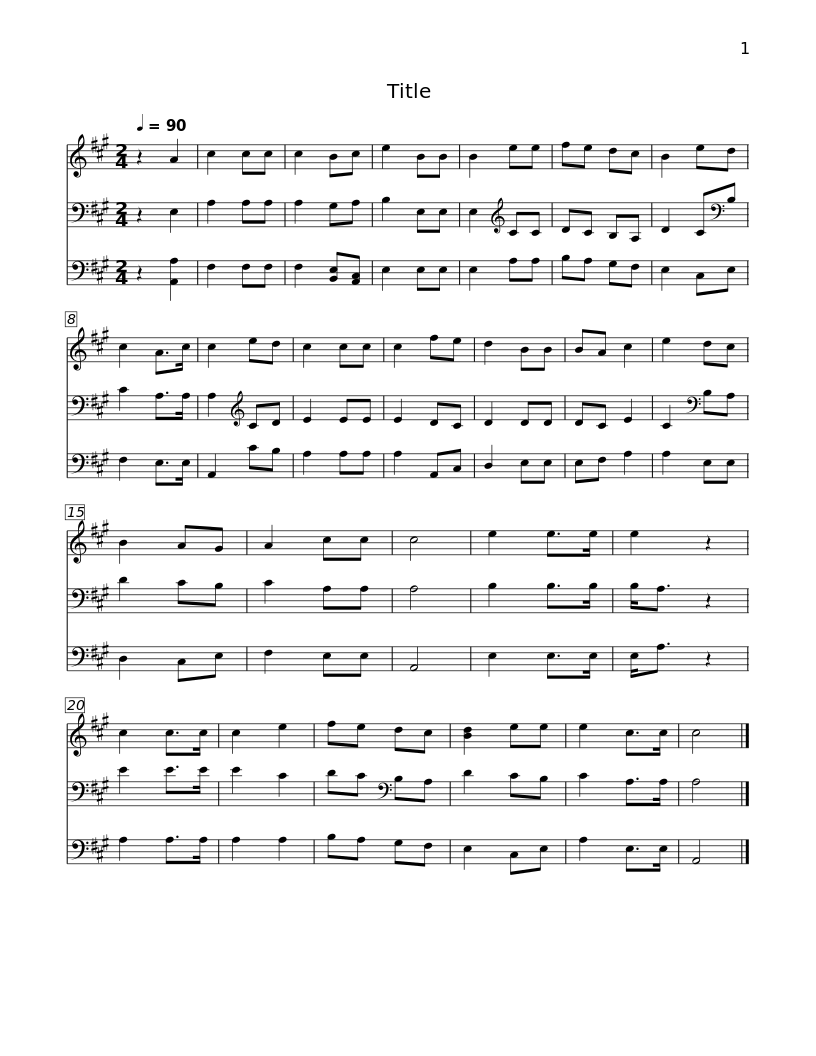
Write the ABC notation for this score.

X:1
%%score 1 2 3
L:1/8
Q:1/4=90
M:2/4
I:linebreak $
K:A
V:1 treble
V:2 bass
V:3 bass
V:1
 z2 A2 | c2 cc | c2 Bc | e2 BB | B2 ee | %5
 fe dc | B2 ed | c2 A>c |$ c2 ed | c2 cc | %10
 c2 fe | d2 BB | BA c2 | e2 dc | B2 AG | %15
 A2 cc | c4 | e2 e>e | e2 z2 |$ c2 c>c | %20
 c2 e2 | fe dc | [Bd]2 ee | e2 c>c | c4 |] %25
V:2
 z2 E,2 | A,2 A,A, | A,2 G,A, | B,2 E,E, | E,2[K:treble] CC | %5
 DC B,A, | D2 C[K:bass]B, | C2 A,>A, |$ A,2[K:treble] CD | E2 EE | %10
 E2 DC | D2 DD | DC E2 | C2[K:bass] B,A, | D2 CB, | %15
 C2 A,A, | A,4 | B,2 B,>B, | B,<A, z2 |$ E2 E>E | %20
 E2 C2 | DC[K:bass] B,A, | D2 CB, | C2 A,>A, | A,4 |] %25
V:3
 z2 [A,,A,]2 | F,2 F,F, | F,2 [B,,E,][A,,C,] | E,2 E,E, | E,2 A,A, | %5
 B,A, G,F, | E,2 C,E, | F,2 E,>E, |$ A,,2 CB, | A,2 A,A, | %10
 A,2 A,,C, | D,2 E,E, | E,F, A,2 | A,2 E,E, | D,2 C,E, | %15
 F,2 E,E, | A,,4 | E,2 E,>E, | E,<A, z2 |$ A,2 A,>A, | %20
 A,2 A,2 | B,A, G,F, | E,2 C,E, | A,2 E,>E, | A,,4 |] %25
